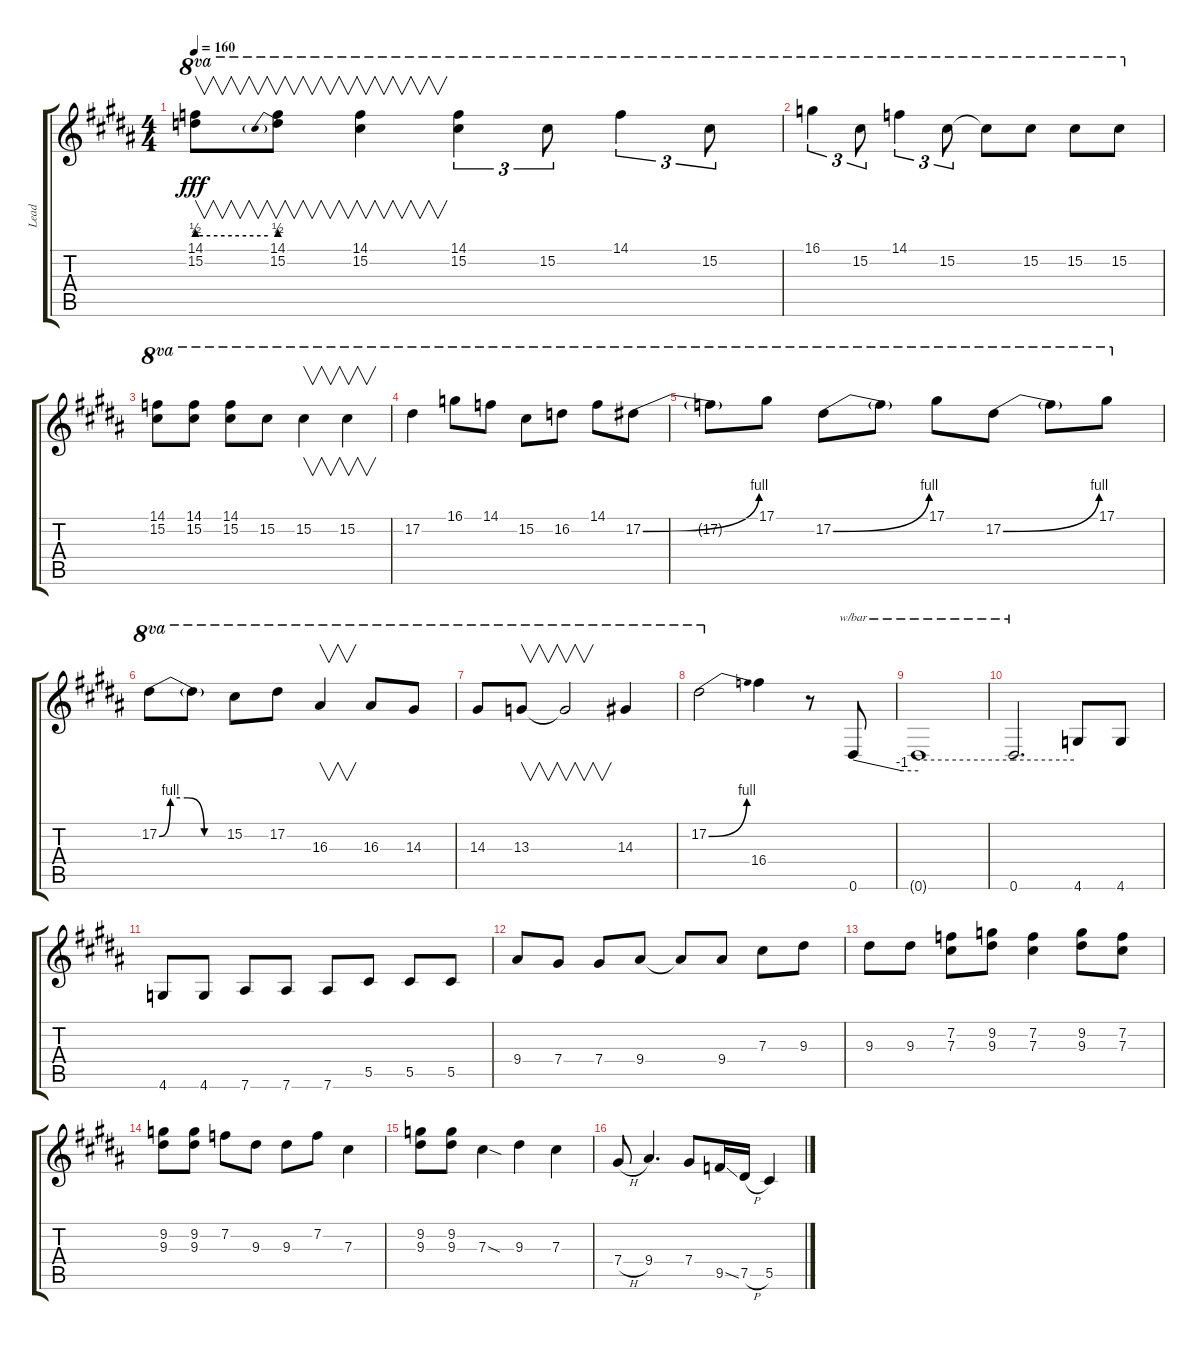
\track ("Lead" "Lead") {instrument distortionguitar}
\staff {score tabs}
\tuning (Eb4 Bb3 Gb3 Db3 Ab2 Eb2) {hide}
\ts (4 4)
\tempo 160
\clef g2
\ks g#minor
(14.1{t} 15.2{be (hold 0 2 60 2) t}).8{v ot 8va dy fff} (14.1 15.2{be (prebend 0 2 60 2)}).8{v ot 8va} (14.1 15.2).4{v ot 8va} (14.1 15.2).4{tu (3 2) ot 8va} 15.2.8{tu (3 2) ot 8va} 14.1.4{tu (3 2) ot 8va} 15.2.8{tu (3 2) ot 8va} |
16.1.4{tu (3 2) ot 8va} 15.2.8{tu (3 2) ot 8va} 14.1.4{tu (3 2) ot 8va} 15.2.8{tu (3 2) ot 8va} 15.2{t}.8{ot 8va} 15.2.8{ot 8va} 15.2.8{ot 8va} 15.2.8{ot 8va} |
(14.1 15.2).8{ot 8va} (14.1 15.2).8{ot 8va} (14.1 15.2).8{ot 8va} 15.2.8{ot 8va} 15.2.4{v ot 8va} 15.2.4{v ot 8va} |
\ks b
17.2.4{ot 8va} 16.1.8{ot 8va} 14.1.8{ot 8va} 15.2.8{ot 8va} 16.2.8{ot 8va} 14.1.8{ot 8va} 17.2{be (bend 0 0 60 4)}.8{ot 8va} |
\ks g#minor
17.2{t}.8{ot 8va} 17.1.8{ot 8va} 17.2{be (bend 0 0 60 4)}.8{ot 8va} 17.2{t}.8{ot 8va} 17.1.8{ot 8va} 17.2{be (bend 0 0 60 4)}.8{ot 8va} 17.2{t}.8{ot 8va} 17.1.8{ot 8va} |
17.2{be (custom 0 0 10 4 25 4 40 0 60 0)}.8{ot 8va} 17.2{t}.8{ot 8va} 15.2.8{ot 8va} 17.2.8{ot 8va} 16.3.4{v ot 8va} 16.3.8{ot 8va} 14.3.8{ot 8va} |
14.3.8{ot 8va} 13.3.8{v ot 8va} 13.3{t}.2{v ot 8va} 14.3.4{ot 8va} |
\ks b
17.2{be (bend 0 0 60 4)}.2{ot 8va} 16.4.4 r.8 0.6.8{tbe (custom default 0 0 45 -4 60 -4)} |
\ks g#minor
0.6{t}.1{tbe (hold default 0 0 60 0)} |
0.6.2{d tbe (hold default 0 0 60 0)} 4.6.8 4.6.8 |
4.6.8 4.6.8 7.6.8 7.6.8 7.6.8 5.5.8 5.5.8 5.5.8 |
\ks b
9.4.8 7.4.8 7.4.8 9.4.8 9.4{t}.8 9.4.8 7.3.8 9.3.8 |
\ks g#minor
9.3.8 9.3.8 (7.2 7.3).8 (9.2 9.3).8 (7.2 7.3).4 (9.2 9.3).8 (7.2 7.3).8 |
(9.2 9.3).8 (9.2 9.3).8 7.2.8 9.3.8 9.3.8 7.2.8 7.3.4 |
(9.2 9.3).8 (9.2 9.3).8 7.3{sod}.4 9.3.4 7.3.4 |
\ks b
7.4{h}.8 9.4.4{d} 7.4.8 9.5{ss}.16 7.5{h}.16 5.5.4
